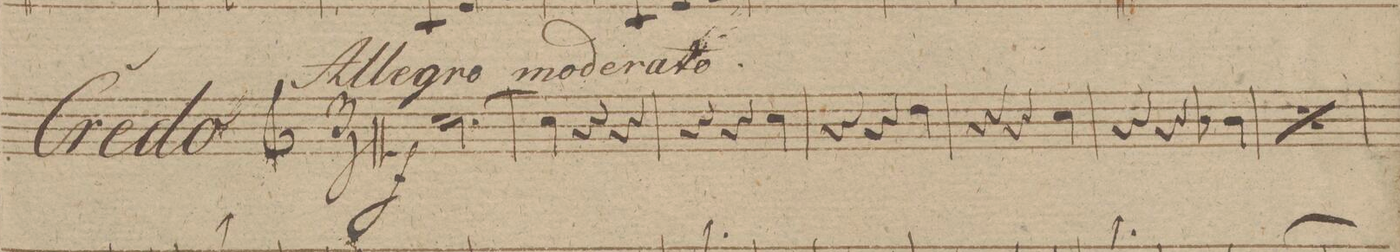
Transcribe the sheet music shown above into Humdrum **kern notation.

**kern	**dynam
*I"Clarino 1mo in E.	*
*clefG2	*
*k[f#c#g#d#]	*
*M3/4	*
*2\right	*
[2.ee\	f
=2	=2
*4\right	*
4ee\]	.
4r	.
4r	.
=3	=3
4r	.
4r	.
4ee\	.
=4	=4
4r	.
4r	.
4ff#\	.
=5	=5
4r	.
4r	.
4ee\	.
=6	=6
4r	.
4r	.
4ddX\	.
=7	=7
*rep	*
4r	.
4r	.
4ddX\	.
*Xrep	*
=8	=8
*-	*-
